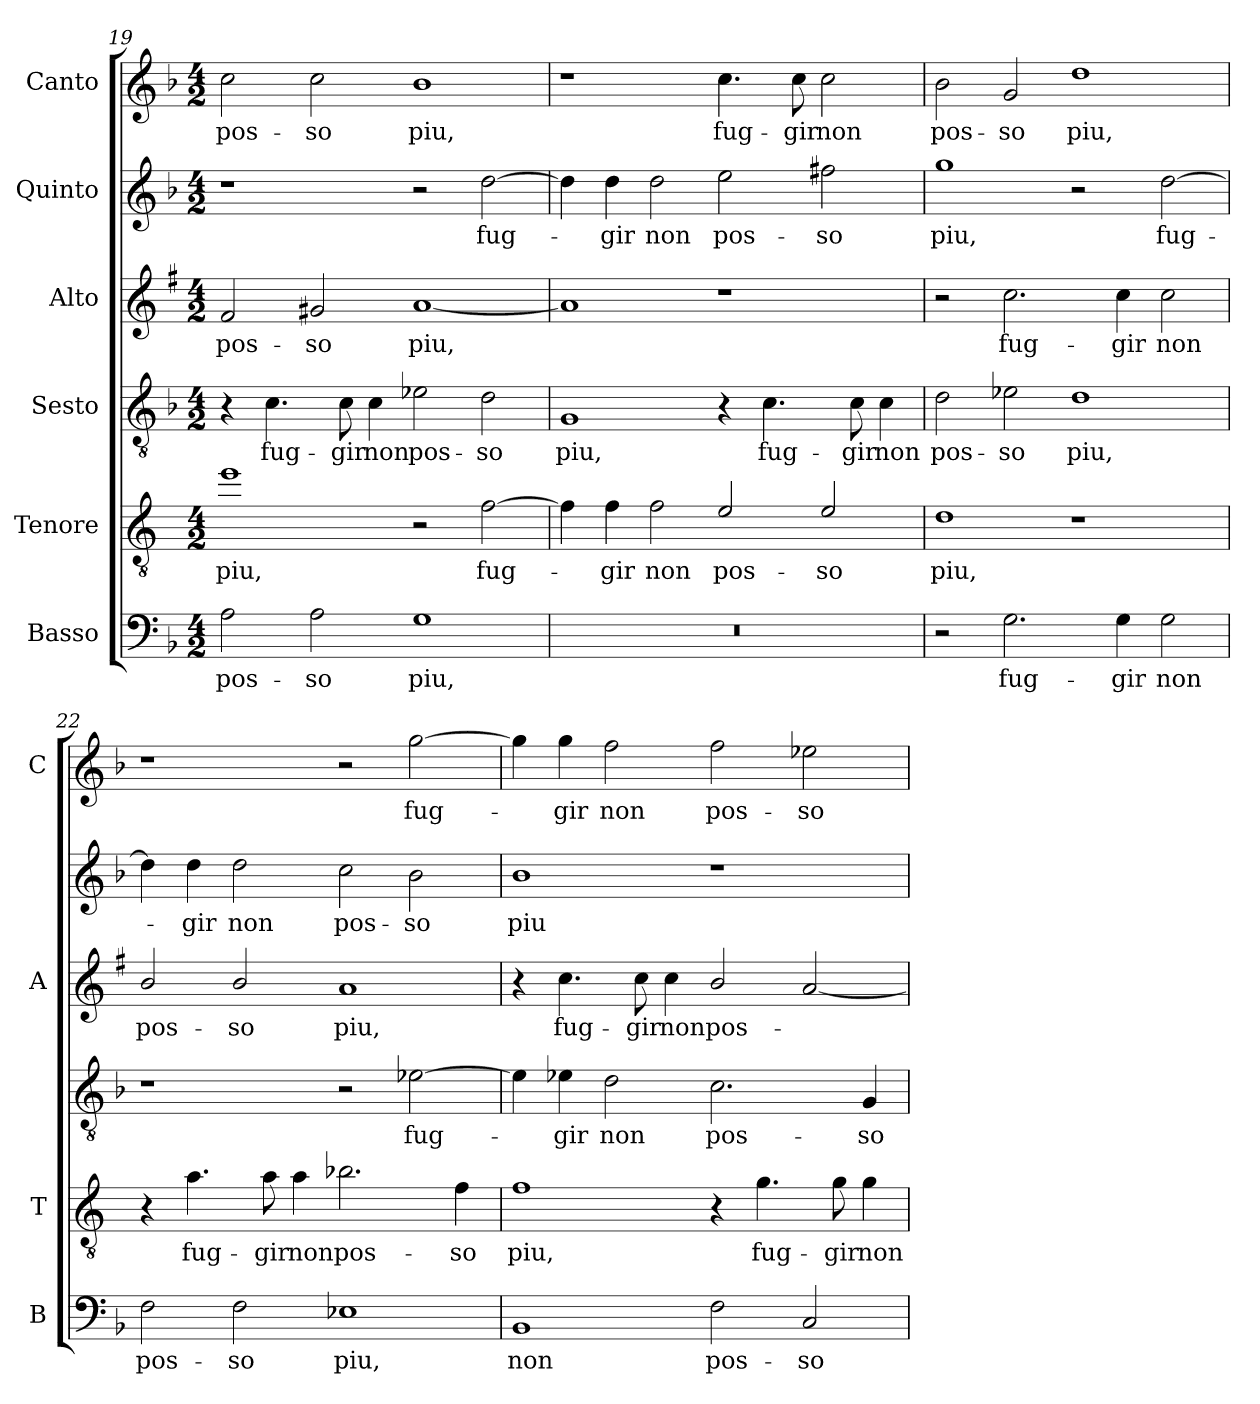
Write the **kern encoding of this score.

**kern	**text	**kern	**text	**kern	**text	**kern	**text	**kern	**text	**kern	**text
*part6	*part6	*part5	*part5	*part4	*part4	*part3	*part3	*part2	*part2	*part1	*part1
*staff6	*staff6	*staff5	*staff5	*staff4	*staff4	*staff3	*staff3	*staff2	*staff2	*staff1	*staff1
*I"Basso	*	*I"Tenore	*	*I"Sesto	*	*I"Alto	*	*I"Quinto	*	*I"Canto	*
*I'B	*	*I'T	*	*	*	*I'A	*	*	*	*I'C	*
*clefF4	*	*clefGv2	*	*clefGv2	*	*clefG2	*	*clefG2	*	*clefG2	*
*	*	*ITrd4c7	*	*	*	*ITrd1c2	*	*	*	*	*
*k[b-]	*	*k[b-]	*	*k[b-]	*	*k[b-]	*	*k[b-]	*	*k[b-]	*
*F:	*	*F:	*	*F:	*	*F:	*	*F:	*	*F:	*
*M4/2	*	*M4/2	*	*M4/2	*	*M4/2	*	*M4/2	*	*M4/2	*
=19	=19	=19	=19	=19	=19	=19	=19	=19	=19	=19	=19
!	!LO:LY:b	!	!LO:LY:b	!	!	!	!LO:LY:b	!	!	!	!LO:LY:b
2A\	pos-	1a	piu,	4r	.	2e/	pos-	1r	.	2cc\	pos-
!	!	!	!	!	!LO:LY:b	!	!	!	!	!	!
.	.	.	.	4.c\	fug-	.	.	.	.	.	.
!	!LO:LY:b	!	!	!	!	!	!LO:LY:b	!	!	!	!LO:LY:b
2A\	-so	.	.	.	.	2f#X/	-so	.	.	2cc\	-so
!	!	!	!	!	!LO:LY:b	!	!	!	!	!	!
.	.	.	.	8c\	-gir	.	.	.	.	.	.
!	!	!	!	!	!LO:LY:b	!	!	!	!	!	!
.	.	.	.	4c\	non	.	.	.	.	.	.
!	!LO:LY:b	!	!	!	!LO:LY:b	!	!LO:LY:b	!	!	!	!LO:LY:b
1G	piu,	2r	.	2e-X\	pos-	[1g	piu,	2r	.	1b-	piu,
!	!	!	!LO:LY:b	!	!LO:LY:b	!	!	!	!LO:LY:b	!	!
.	.	[2B-\	fug-	2d\	-so	.	.	[2dd\	fug-	.	.
=20	=20	=20	=20	=20	=20	=20	=20	=20	=20	=20	=20
!	!	!	!	!	!LO:LY:b	!	!	!	!	!	!
0r	.	4B-\]	.	1G	piu,	1g]	.	4dd\]	.	1r	.
!	!	!	!LO:LY:b	!	!	!	!	!	!LO:LY:b	!	!
.	.	4B-\	-gir	.	.	.	.	4dd\	-gir	.	.
!	!	!	!LO:LY:b	!	!	!	!	!	!LO:LY:b	!	!
.	.	2B-\	non	.	.	.	.	2dd\	non	.	.
!	!	!	!LO:LY:b	!	!	!	!	!	!LO:LY:b	!	!LO:LY:b
.	.	2A/	pos-	4r	.	1r	.	2ee\	pos-	4.cc\	fug-
!	!	!	!	!	!LO:LY:b	!	!	!	!	!	!
.	.	.	.	4.c\	fug-	.	.	.	.	.	.
!	!	!	!	!	!	!	!	!	!	!	!LO:LY:b
.	.	.	.	.	.	.	.	.	.	8cc\	-gir
!	!	!	!LO:LY:b	!	!	!	!	!	!LO:LY:b	!	!LO:LY:b
.	.	2A/	-so	.	.	.	.	2ff#X\	-so	2cc\	non
!	!	!	!	!	!LO:LY:b	!	!	!	!	!	!
.	.	.	.	8c\	-gir	.	.	.	.	.	.
!	!	!	!	!	!LO:LY:b	!	!	!	!	!	!
.	.	.	.	4c\	non	.	.	.	.	.	.
=21	=21	=21	=21	=21	=21	=21	=21	=21	=21	=21	=21
!	!	!	!LO:LY:b	!	!LO:LY:b	!	!	!	!LO:LY:b	!	!LO:LY:b
2r	.	1G	piu,	2d\	pos-	2r	.	1gg	piu,	2b-\	pos-
!	!LO:LY:b	!	!	!	!LO:LY:b	!	!LO:LY:b	!	!	!	!LO:LY:b
2.G\	fug-	.	.	2e-X\	-so	2.b-\	fug-	.	.	2g/	-so
!	!	!	!	!	!LO:LY:b	!	!	!	!	!	!LO:LY:b
.	.	1r	.	1d	piu,	.	.	2r	.	1dd	piu,
!	!LO:LY:b	!	!	!	!	!	!LO:LY:b	!	!	!	!
4G\	-gir	.	.	.	.	4b-\	-gir	.	.	.	.
!	!LO:LY:b	!	!	!	!	!	!LO:LY:b	!	!LO:LY:b	!	!
2G\	non	.	.	.	.	2b-\	non	[2dd\	fug-	.	.
!!LO:PB:g=z
=22	=22	=22	=22	=22	=22	=22	=22	=22	=22	=22	=22
!	!LO:LY:b	!	!	!	!	!	!LO:LY:b	!	!	!	!
2F\	pos-	4r	.	1r	.	2a/	pos-	4dd\]	.	1r	.
!	!	!	!LO:LY:b	!	!	!	!	!	!LO:LY:b	!	!
.	.	4.d\	fug-	.	.	.	.	4dd\	-gir	.	.
!	!LO:LY:b	!	!	!	!	!	!LO:LY:b	!	!LO:LY:b	!	!
2F\	-so	.	.	.	.	2a/	-so	2dd\	non	.	.
!	!	!	!LO:LY:b	!	!	!	!	!	!	!	!
.	.	8d\	-gir	.	.	.	.	.	.	.	.
!	!	!	!LO:LY:b	!	!	!	!	!	!	!	!
.	.	4d\	non	.	.	.	.	.	.	.	.
!	!LO:LY:b	!	!LO:LY:b	!	!	!	!LO:LY:b	!	!LO:LY:b	!	!
1E-X	piu,	2.e-X\	pos-	2r	.	1g	piu,	2cc\	pos-	2r	.
!	!	!	!	!	!LO:LY:b	!	!	!	!LO:LY:b	!	!LO:LY:b
.	.	.	.	[2e-X\	fug-	.	.	2b-\	-so	[2gg\	fug-
!	!	!	!LO:LY:b	!	!	!	!	!	!	!	!
.	.	4B-\	-so	.	.	.	.	.	.	.	.
=23	=23	=23	=23	=23	=23	=23	=23	=23	=23	=23	=23
!	!LO:LY:b	!	!LO:LY:b	!	!	!	!	!	!LO:LY:b	!	!
1BB-	non	1B-	piu,	4e-\]	.	4r	.	1b-	piu	4gg\]	.
!	!	!	!	!	!LO:LY:b	!	!LO:LY:b	!	!	!	!LO:LY:b
.	.	.	.	4e-X\	-gir	4.b-\	fug-	.	.	4gg\	-gir
!	!	!	!	!	!LO:LY:b	!	!	!	!	!	!LO:LY:b
.	.	.	.	2d\	non	.	.	.	.	2ff\	non
!	!	!	!	!	!	!	!LO:LY:b	!	!	!	!
.	.	.	.	.	.	8b-\	-gir	.	.	.	.
!	!	!	!	!	!	!	!LO:LY:b	!	!	!	!
.	.	.	.	.	.	4b-\	non	.	.	.	.
!	!LO:LY:b	!	!	!	!LO:LY:b	!	!LO:LY:b	!	!	!	!LO:LY:b
2F\	pos-	4r	.	2.c\	pos-	2a/	pos-	1r	.	2ff\	pos-
!	!	!	!LO:LY:b	!	!	!	!	!	!	!	!
.	.	4.c\	fug-	.	.	.	.	.	.	.	.
!	!LO:LY:b	!	!	!	!	!	!	!	!	!	!LO:LY:b
2C/	-so	.	.	.	.	[2g/	.	.	.	2ee-X\	-so
!	!	!	!LO:LY:b	!	!	!	!	!	!	!	!
.	.	8c\	-gir	.	.	.	.	.	.	.	.
!	!	!	!LO:LY:b	!	!LO:LY:b	!	!	!	!	!	!
.	.	4c\	non	4G/	-so	.	.	.	.	.	.
=	=	=	=	=	=	=	=	=	=	=	=
*-	*-	*-	*-	*-	*-	*-	*-	*-	*-	*-	*-
